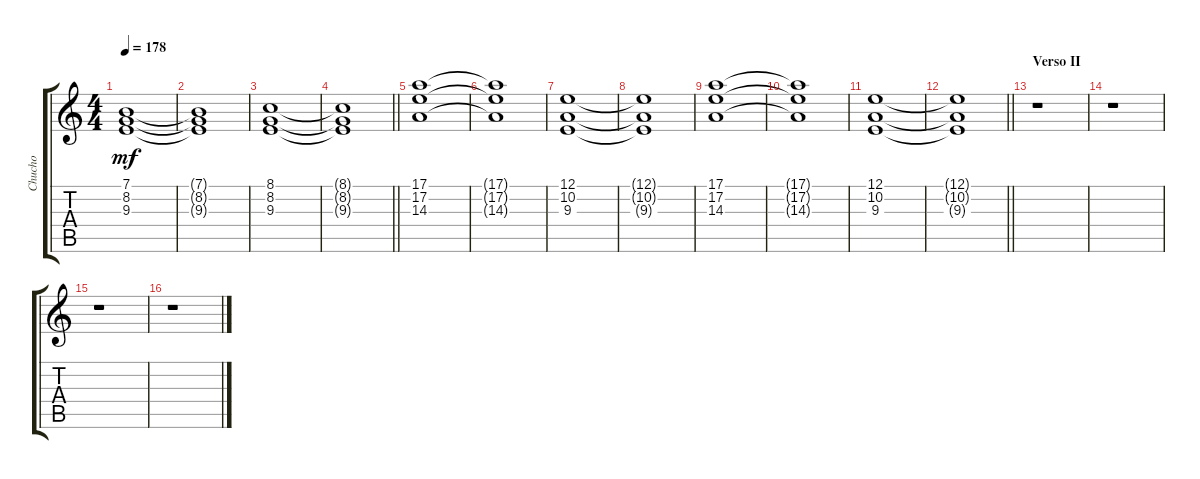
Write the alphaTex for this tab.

\track ("Chucho" "Chucho") {instrument pad2warm}
\staff {score tabs}
\tuning (E4 B3 G3 D3 A2 E2) {hide}
\ts (4 4)
\tempo 178
\clef g2
\ks c
(7.1 8.2 9.3).1{dy mf} |
(7.1{t} 8.2{t} 9.3{t}).1 |
(8.1 8.2 9.3).1 |
\barLineRight lightlight
(8.1{t} 8.2{t} 9.3{t}).1 |
(17.1 17.2 14.3).1 |
(17.1{t} 17.2{t} 14.3{t}).1 |
(12.1 10.2 9.3).1 |
(12.1{t} 10.2{t} 9.3{t}).1 |
(17.1 17.2 14.3).1 |
(17.1{t} 17.2{t} 14.3{t}).1 |
(12.1 10.2 9.3).1 |
\barLineRight lightlight
(12.1{t} 10.2{t} 9.3{t}).1 |
\section ("" "Verso II")
r.1 |
r.1 |
r.1 |
r.1
